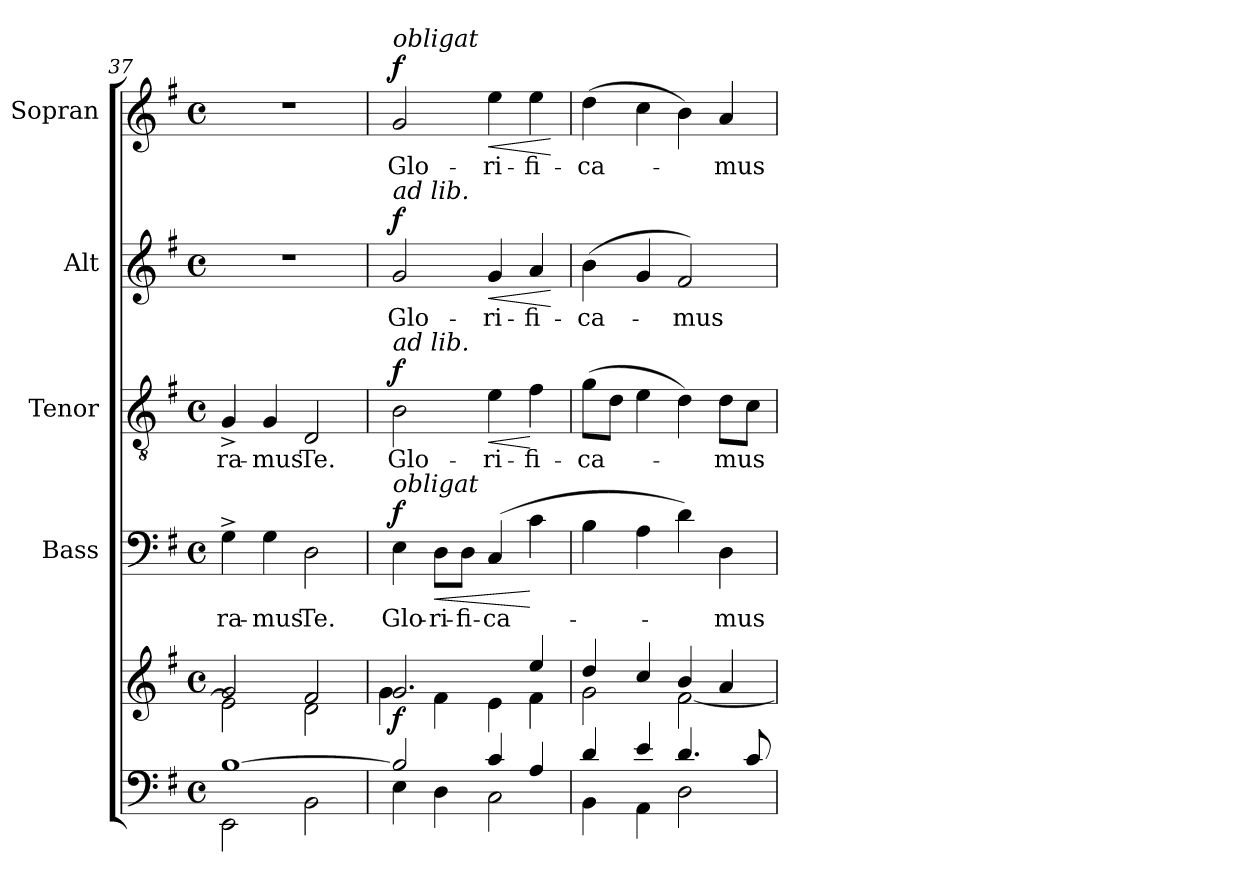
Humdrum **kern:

**kern	**kern	**dynam	**kern	**text	**dynam	**kern	**text	**dynam	**kern	**text	**dynam	**kern	**text	**dynam
*part5	*part5	*part5	*part4	*part4	*part4	*part3	*part3	*part3	*part2	*part2	*part2	*part1	*part1	*part1
*staff6	*staff5	*staff5/6	*staff4	*staff4	*staff4	*staff3	*staff3	*staff3	*staff2	*staff2	*staff2	*staff1	*staff1	*staff1
*	*	*	*I"Bass	*	*	*I"Tenor	*	*	*I"Alt	*	*	*I"Sopran	*	*
*	*	*	*I'B.	*	*	*I'T.	*	*	*I'A.	*	*	*I'S.	*	*
*clefF4	*clefG2	*	*clefF4	*	*	*clefGv2	*	*	*clefG2	*	*	*clefG2	*	*
*k[f#]	*k[f#]	*	*k[f#]	*	*	*k[f#]	*	*	*k[f#]	*	*	*k[f#]	*	*
*G:	*G:	*	*G:	*	*	*G:	*	*	*G:	*	*	*G:	*	*
*M4/4	*M4/4	*	*M4/4	*	*	*M4/4	*	*	*M4/4	*	*	*M4/4	*	*
*met(c)	*met(c)	*	*met(c)	*	*	*met(c)	*	*	*met(c)	*	*	*met(c)	*	*
=37	=37	=37	=37	=37	=37	=37	=37	=37	=37	=37	=37	=37	=37	=37
*^	*^	*	*	*	*	*	*	*	*	*	*	*	*	*
!	!	!	!	!	!	!LO:LY:b	!	!	!LO:LY:b	!	!	!	!	!	!	!
[>1B	2EE\	2g/	2e\]	.	4G^>\	-ra-	.	4G^>/	-ra-	.	1r	.	.	1r	.	.
!	!	!	!	!	!	!LO:LY:b	!	!	!LO:LY:b	!	!	!	!	!	!	!
.	.	.	.	.	4G\	-mus	.	4G/	-mus	.	.	.	.	.	.	.
!	!	!	!	!	!	!LO:LY:b	!	!	!LO:LY:b	!	!	!	!	!	!	!
.	2BB\	2f#/	2d\	.	2D\	Te.	.	2D/	Te.	.	.	.	.	.	.	.
=38	=38	=38	=38	=38	=38	=38	=38	=38	=38	=38	=38	=38	=38	=38	=38	=38
!	!	!	!	!	!	!	!	!	!	!	!	!	!	!LO:TX:a:i:t=obligat	!	!
!	!	!	!	!	!	!	!	!	!	!	!LO:TX:a:i:t=ad lib.	!	!	!	!	!
!	!	!	!	!	!	!	!	!LO:TX:a:i:t=ad lib.	!	!	!	!	!	!	!	!
!	!	!	!	!	!LO:TX:a:i:t=obligat	!	!	!	!	!	!	!	!	!	!	!
!	!	!	!	!LO:DY:b	!	!LO:LY:b	!LO:DY:a	!	!LO:LY:b	!LO:DY:a	!	!LO:LY:b	!LO:DY:a	!	!LO:LY:b	!LO:DY:a
2B/]	4E\	2.g/	4g\	f	4E\	Glo-	f	2B\	Glo-	f	2g/	Glo-	f	2g/	Glo-	f
!	!	!	!	!	!	!LO:LY:b	!LO:HP:b	!	!	!	!	!	!	!	!	!
.	4D\	.	4f#\	.	8D\L	-ri-	<	.	.	.	.	.	.	.	.	.
!	!	!	!	!	!	!LO:LY:b	!	!	!	!	!	!	!	!	!	!
.	.	.	.	.	8D\J	-fi-	.	.	.	.	.	.	.	.	.	.
!	!	!	!	!	!	!LO:LY:b	!	!	!LO:LY:b	!LO:HP:b	!	!LO:LY:b	!LO:HP:b	!	!LO:LY:b	!LO:HP:b
4c/	2C\	.	4e\	.	(4C/	-ca-	.	4e\	-ri-	<	4g/	-ri-	<	4ee\	-ri-	<
!	!	!	!	!	!	!	!	!	!LO:LY:b	!	!	!LO:LY:b	!	!	!LO:LY:b	!
4A/	.	4ee/	4f#\	.	4c\	.	[	4f#\	-fi-	[	4a/	-fi-	.	4ee\	-fi-	.
*v	*v	*	*	*	*	*	*	*	*	*	*	*	*	*	*	*
*	*v	*v	*	*	*	*	*	*	*	*	*	*	*	*	*
.	.	.	.	.	.	.	.	.	.	.	[	.	.	[
=39	=39	=39	=39	=39	=39	=39	=39	=39	=39	=39	=39	=39	=39	=39
*^	*^	*	*	*	*	*	*	*	*	*	*	*	*	*
!	!	!	!	!	!	!	!	!	!LO:LY:b	!	!	!LO:LY:b	!	!	!LO:LY:b	!
4d/	4BB\	4dd/	2g\	.	4B\	.	.	(>8g\L	-ca-	.	(>4b\	-ca-	.	(>4dd\	-ca-	.
.	.	.	.	.	.	.	.	8d\J	.	.	.	.	.	.	.	.
4e/	4AA\	4cc/	.	.	4A\	.	.	4e\	.	.	4g/	.	.	4cc\	.	.
!	!	!	!	!	!	!	!	!	!	!	!	!LO:LY:b	!	!	!	!
4.d/	2D\	4b/	[<2f#\	.	4d\)	.	.	4d\)	.	.	2f#/)	-mus	.	4b\)	.	.
!	!	!	!	!	!	!LO:LY:b	!	!	!LO:LY:b	!	!	!	!	!	!LO:LY:b	!
.	.	4a/	.	.	4D\	-mus	.	8d\L	-mus	.	.	.	.	4a/	-mus	.
8c/	.	.	.	.	.	.	.	8c\J	.	.	.	.	.	.	.	.
*v	*v	*	*	*	*	*	*	*	*	*	*	*	*	*	*	*
*	*v	*v	*	*	*	*	*	*	*	*	*	*	*	*	*
=	=	=	=	=	=	=	=	=	=	=	=	=	=	=
*-	*-	*-	*-	*-	*-	*-	*-	*-	*-	*-	*-	*-	*-	*-
